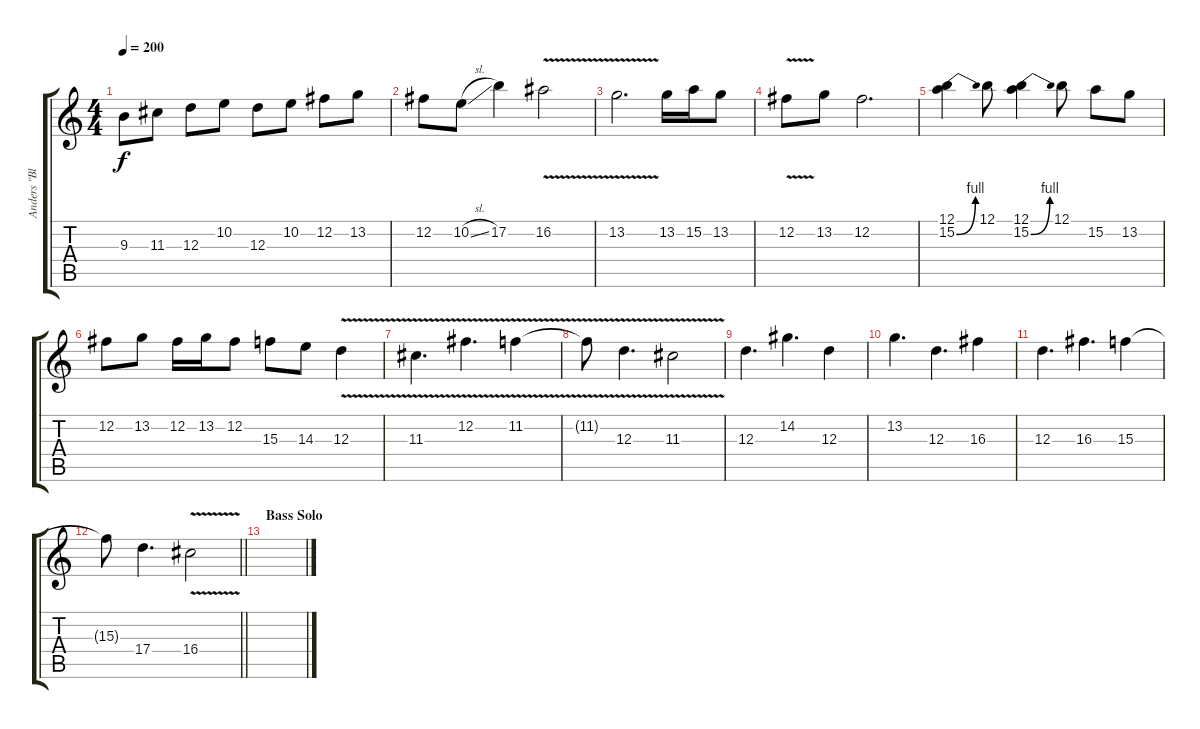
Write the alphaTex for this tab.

\track ("Anders \"Blakkheim\" Nyström" "Anders \"Bl") {instrument distortionguitar}
\staff {score tabs}
\tuning (B3 Gb3 D3 A2 E2 B1) {hide}
\ts (4 4)
\tempo 200
\clef g2
\ks c
9.3.8{dy f} 11.3.8 12.3.8 10.2.8 12.3.8 10.2.8 12.2.8 13.2.8 |
12.2.8 10.2{sl}.8 17.2.4 16.2{v}.2 |
13.2{v}.2{d} 13.2.16 15.2.16 13.2.8 |
12.2{v}.8 13.2.8 12.2.2{d} |
(12.1 15.2{be (bend 0 0 60 4)}).4 12.1.8 (12.1 15.2{be (bend 0 0 60 4)}).4 12.1.8 15.2.8 13.2.8 |
12.2.8 13.2.8 12.2.16 13.2.16 12.2.8 15.3.8 14.3.8 12.3{v}.4 |
11.3{v}.4{d} 12.2{v}.4{d} 11.2{v}.4 |
11.2{t}.8 12.3{v}.4{d} 11.3{v}.2 |
12.3.4{d} 14.2.4{d} 12.3.4 |
13.2.4{d} 12.3.4{d} 16.3.4 |
12.3.4{d} 16.3.4{d} 15.3.4 |
\barLineRight lightlight
15.3{t}.8 17.4.4{d} 16.4{v}.2 |
\section ("" "Bass Solo")
